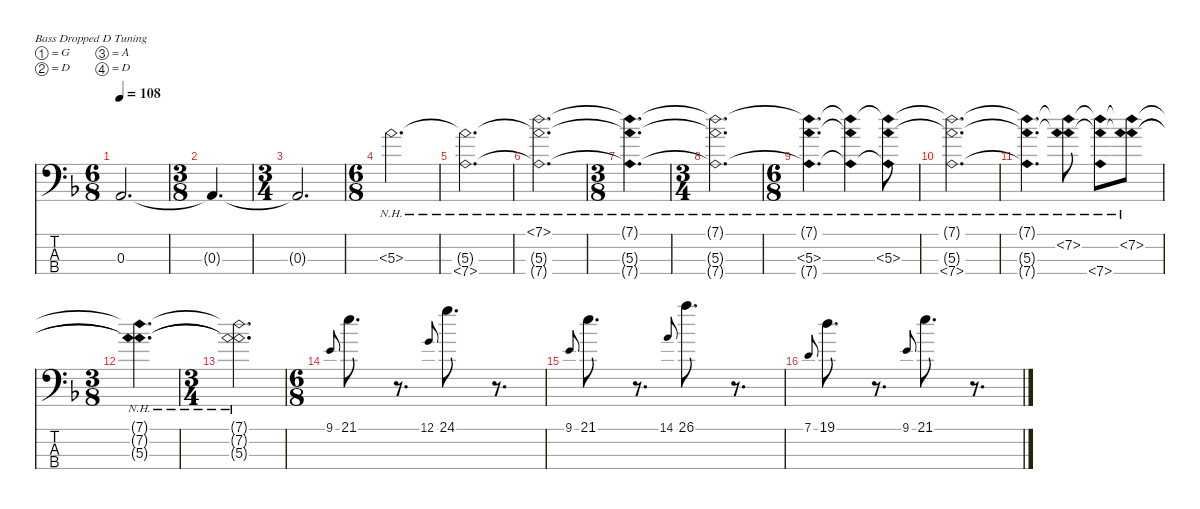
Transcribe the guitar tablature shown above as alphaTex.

\defaultSystemsLayout 4
\hideDynamics
\bracketExtendMode nobrackets
\singleTrackTrackNamePolicy hidden
\multiTrackTrackNamePolicy hidden
\firstSystemTrackNameMode fullname
\firstSystemTrackNameOrientation horizontal
\otherSystemsTrackNameOrientation horizontal
\track ("Justin Chancellor" "el.bs.") {defaultSystemsLayout 4 instrument electricbasspick}
\staff {score tabs}
\tuning (G2 D2 A1 D1)
\ts (6 8)
\tempo 108
\clef f4
\ks dminor
0.3{t acc forcenatural}.2{d dy f beam Up} |
\ts (3 8)
\beaming (8 2 2 2 2)
0.3{t acc forcenatural}.4{d beam Up} |
\ts (3 4)
\beaming (8 2 2 2 2)
0.3{t acc forcenatural}.2{d beam Up} |
\ts (6 8)
\beaming (8 2 2 2 2)
5.3{nh acc forcenatural}.2{d beam Down} |
(5.3{nh t acc forcenatural} 7.4{nh acc forcenatural}).2{d beam Down} |
(7.1{nh acc forcenatural} 5.3{nh t acc forcenatural} 7.4{nh t acc forcenatural}).2{d beam Down} |
\ts (3 8)
\beaming (8 2 2 2 2)
(7.1{nh t acc forcenatural} 5.3{nh t acc forcenatural} 7.4{nh t acc forcenatural}).4{d beam Down} |
\ts (3 4)
\beaming (8 2 2 2 2)
(7.1{nh t acc forcenatural} 5.3{nh t acc forcenatural} 7.4{nh t acc forcenatural}).2{d beam Down} |
\ts (6 8)
\beaming (8 2 2 2 2)
(7.1{nh t acc forcenatural} 5.3{nh acc forcenatural} 7.4{nh t acc forcenatural}).4{d beam Down} (7.1{nh t acc forcenatural} 5.3{nh t acc forcenatural} 7.4{nh t acc forcenatural}).4{beam Down} (7.1{nh t acc forcenatural} 5.3{nh acc forcenatural} 7.4{nh t acc forcenatural}).8{beam Down} |
(7.1{nh t acc forcenatural} 7.4{nh acc forcenatural} 5.3{nh t acc forcenatural}).2{d beam Down} |
(7.1{nh t acc forcenatural} 5.3{nh t acc forcenatural} 7.4{nh t acc forcenatural}).4{d beam Down} (7.1{nh t acc forcenatural} 7.2{nh acc forcenatural} 5.3{nh t acc forcenatural}).8{beam Down} (7.1{nh t acc forcenatural} 7.4{nh acc forcenatural} 5.3{nh t acc forcenatural}).8{beam Down} (7.1{nh t acc forcenatural} 7.2{nh acc forcenatural} 5.3{nh t acc forcenatural}).8{beam Down} |
\ts (3 8)
\beaming (8 2 2 2 2)
(7.1{nh t acc forcenatural} 7.2{nh t acc forcenatural} 5.3{nh t acc forcenatural}).4{d beam Down} |
\ts (3 4)
\beaming (8 2 2 2 2)
(7.1{nh t acc forcenatural} 7.2{nh t acc forcenatural} 5.3{nh t acc forcenatural}).2{d beam Down} |
\ts (6 8)
\beaming (8 2 2 2 2)
9.1{acc forcenatural}.8{gr onbeat dy ppp beam Up} 21.1{acc forcenatural}.8{d dy f beam Down} r.8{d beam Down} 12.1{acc forcenatural}.8{gr onbeat dy pp beam Up} 24.1{acc forcenatural}.8{d dy f beam Down} r.8{d beam Down} |
9.1{acc forcenatural}.8{gr onbeat dy ppp beam Up} 21.1{acc forcenatural}.8{d dy f beam Down} r.8{d beam Down} 14.1{acc forcenatural}.8{gr onbeat dy pp beam Up} 26.1{acc forcenatural}.8{d dy f beam Down} r.8{d beam Down} |
7.1{acc forcenatural}.8{gr onbeat dy pp beam Up} 19.1{acc forcenatural}.8{d dy f beam Down} r.8{d beam Down} 9.1{acc forcenatural}.8{gr onbeat dy pp beam Up} 21.1{acc forcenatural}.8{d dy f beam Down} r.8{d beam Down}
